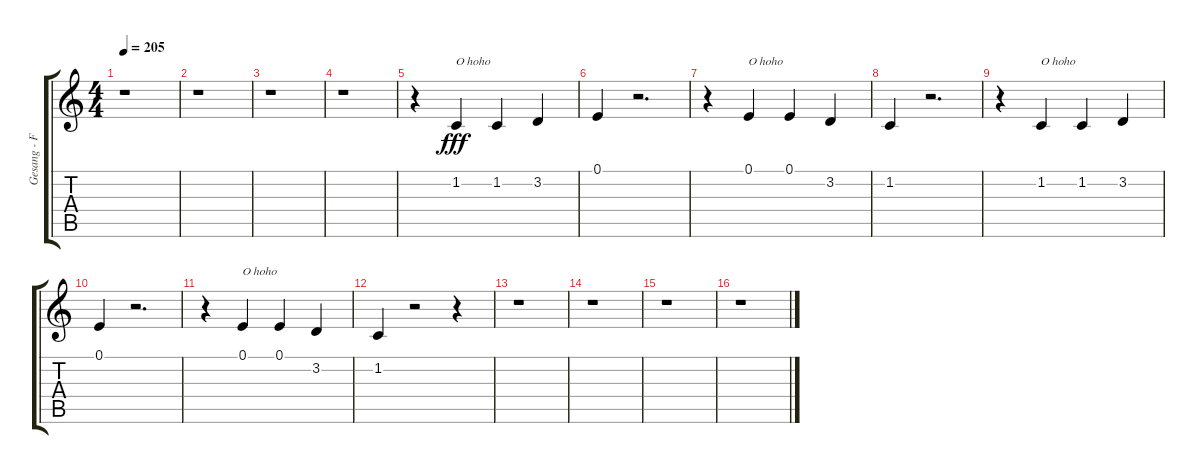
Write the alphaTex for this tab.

\track ("Gesang - Farin Urlaub" "Gesang - F") {instrument lead8bassandlead}
\staff {score tabs}
\tuning (E4 B3 G3 D3 A2 E2) {hide}
\ts (4 4)
\tempo 205
\clef g2
\ks c
r.1{dy fff} |
r.1 |
r.1 |
r.1 |
r.4 1.2.4{txt "O hoho"} 1.2.4 3.2.4 |
0.1.4 r.2{d} |
r.4 0.1.4{txt "O hoho"} 0.1.4 3.2.4 |
1.2.4 r.2{d} |
r.4 1.2.4{txt "O hoho"} 1.2.4 3.2.4 |
0.1.4 r.2{d} |
r.4 0.1.4{txt "O hoho"} 0.1.4 3.2.4 |
1.2.4 r.2 r.4 |
r.1 |
r.1 |
r.1 |
r.1
